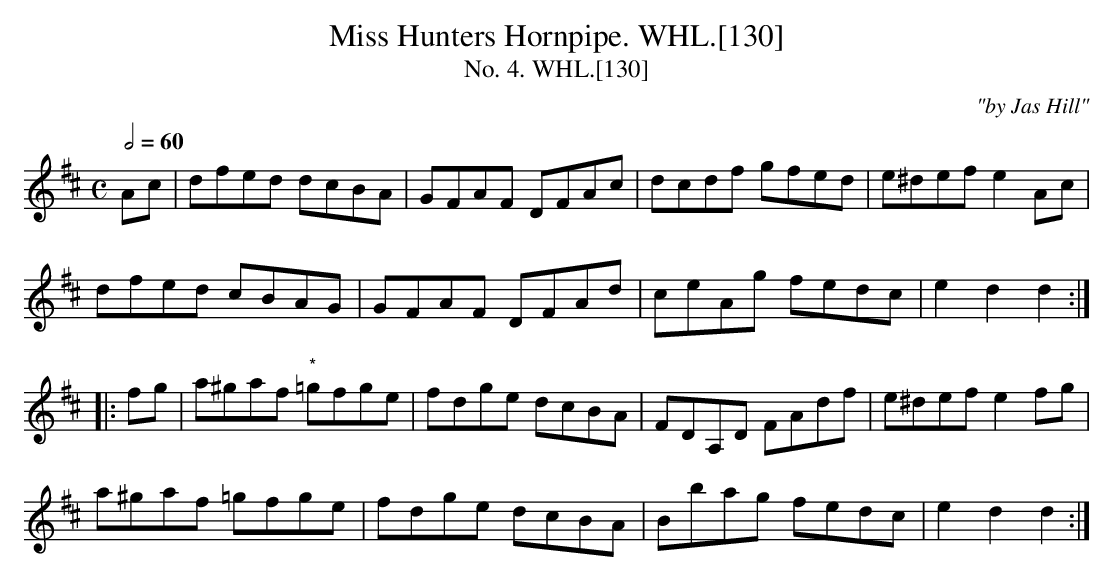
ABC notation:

X:1
T:Miss Hunters Hornpipe. WHL.[130]
T:No. 4. WHL.[130]
C:"by Jas Hill"
M:C
L:1/8
Q:2/4=60
K:D
Ac | dfed dcBA | GFAF DFAc | dcdf gfed | e^def e2Ac |
dfed cBAG | GFAF DFAd | ceAg fedc | e2d2d2:|
|:fg | a^gaf "*"=gfge | fdge dcBA | FDA,D FAdf | e^def e2fg |
a^gaf =gfge | fdge dcBA | Bbag fedc | e2d2d2:|
